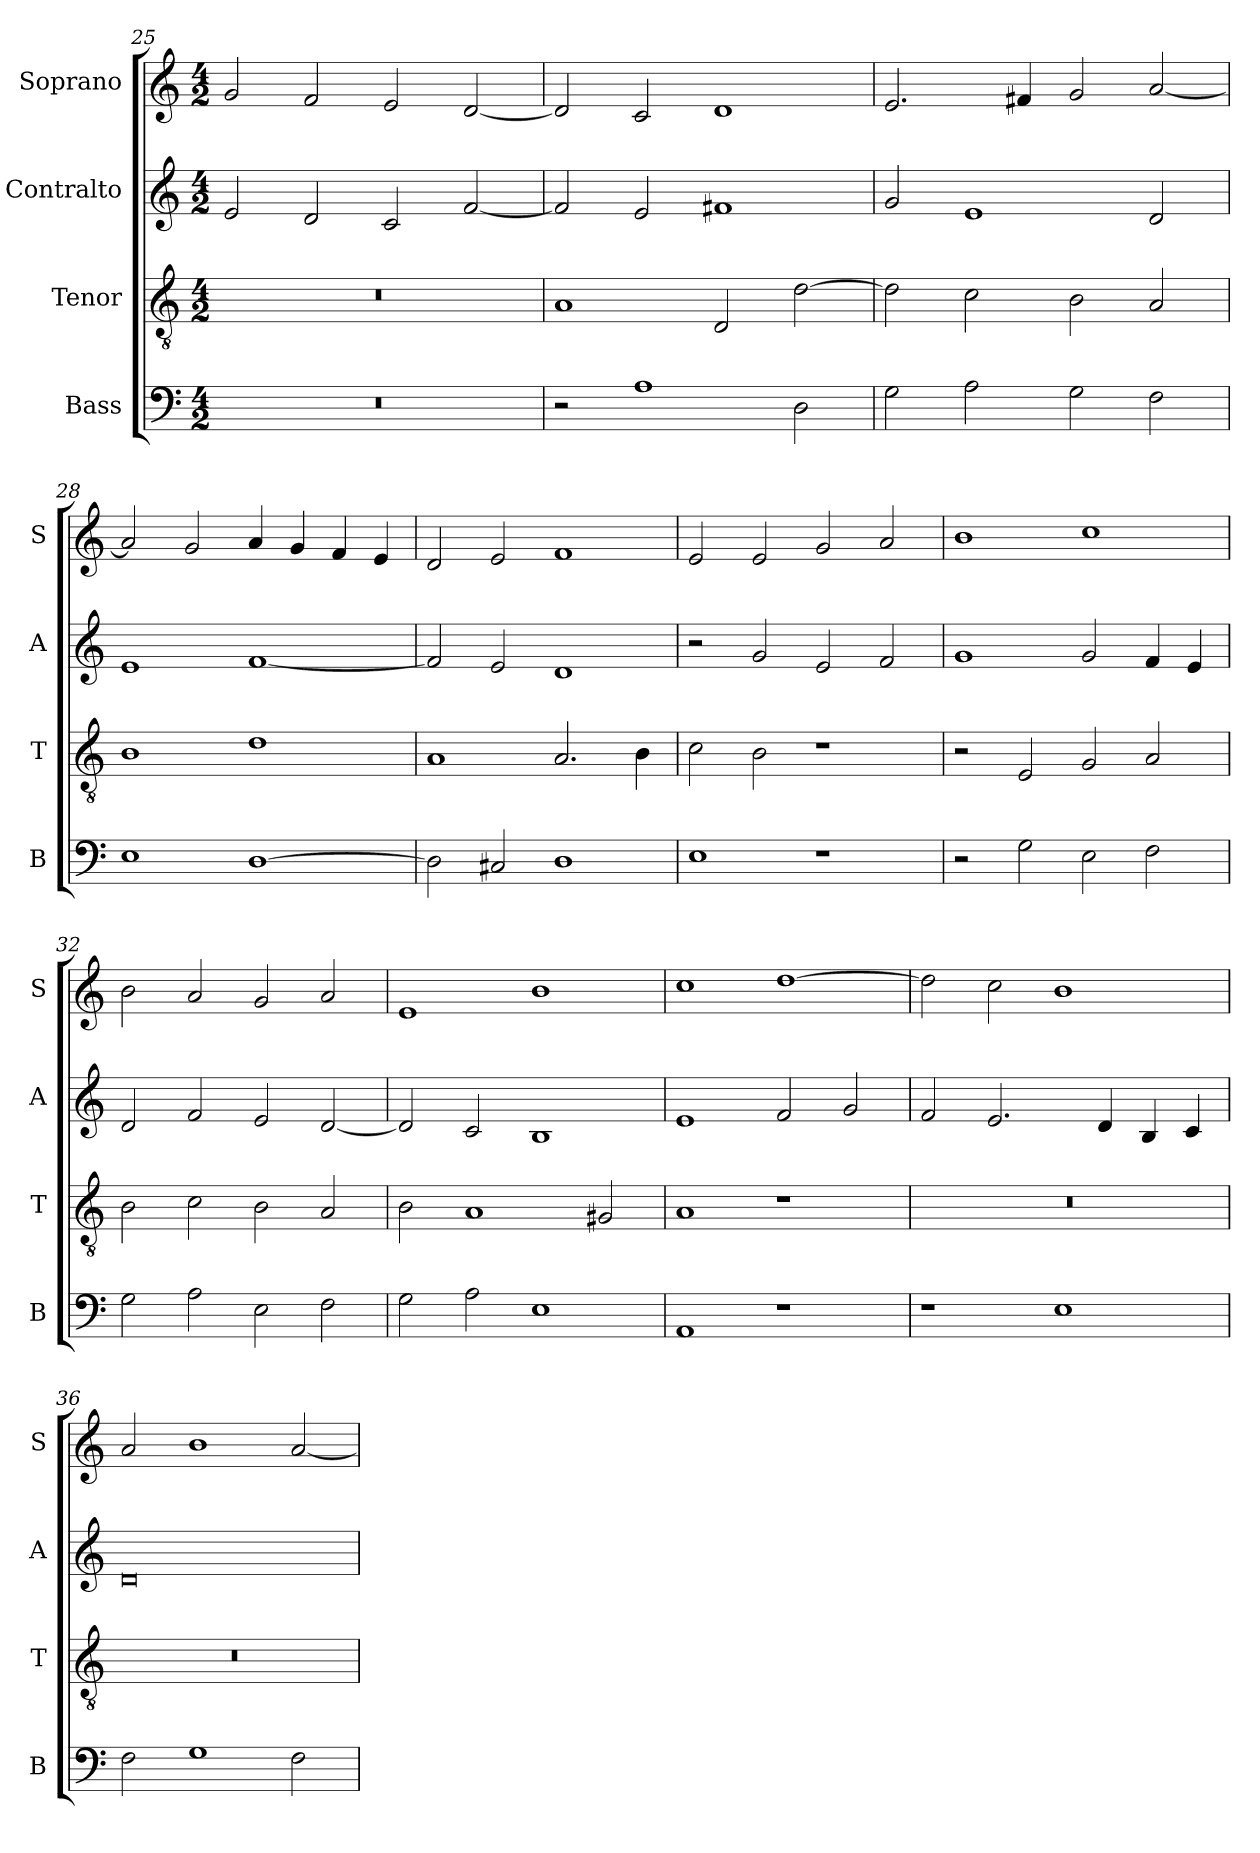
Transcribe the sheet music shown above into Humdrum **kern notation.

**kern	**kern	**kern	**kern
*part4	*part3	*part2	*part1
*staff4	*staff3	*staff2	*staff1
*I"Bass	*I"Tenor	*I"Contralto	*I"Soprano
*I'B	*I'T	*I'A	*I'S
*clefF4	*clefGv2	*clefG2	*clefG2
*k[]	*k[]	*k[]	*k[]
*M4/2	*M4/2	*M4/2	*M4/2
=25	=25	=25	=25
0r	0r	2e	2g
.	.	2d	2f
.	.	2c	2e
.	.	[2f	[2d
=26	=26	=26	=26
2r	1A	2f]	2d]
1A	.	2e	2c
.	2D	1f#X	1d
2D	[2d	.	.
=27	=27	=27	=27
2G	2d]	2g	2.e
2A	2c	1e	.
.	.	.	4f#X
2G	2B	.	2g
2F	2A	2d	[2a
=28	=28	=28	=28
1E	1B	1e	2a]
.	.	.	2g
[1D	1d	[1f	4a
.	.	.	4g
.	.	.	4f
.	.	.	4e
=29	=29	=29	=29
2D]	1A	2f]	2d
2C#X	.	2e	2e
1D	2.A	1d	1f
.	4B	.	.
=30	=30	=30	=30
1E	2c	2r	2e
.	2B	2g	2e
1r	1r	2e	2g
.	.	2f	2a
=31	=31	=31	=31
2r	2r	1g	1b
2G	2E	.	.
2E	2G	2g	1cc
2F	2A	4f	.
.	.	4e	.
=32	=32	=32	=32
2G	2B	2d	2b
2A	2c	2f	2a
2E	2B	2e	2g
2F	2A	[2d	2a
=33	=33	=33	=33
2G	2B	2d]	1e
2A	1A	2c	.
1E	.	1B	1b
.	2G#X	.	.
=34	=34	=34	=34
1AA	1A	1e	1cc
1r	1r	2f	[1dd
.	.	2g	.
=35	=35	=35	=35
1r	0r	2f	2dd]
.	.	2.e	2cc
1E	.	.	1b
.	.	4d	.
.	.	4B	.
.	.	4c	.
=36	=36	=36	=36
2F	0r	0d	2a
1G	.	.	1b
2F	.	.	[2a
=	=	=	=
*-	*-	*-	*-
